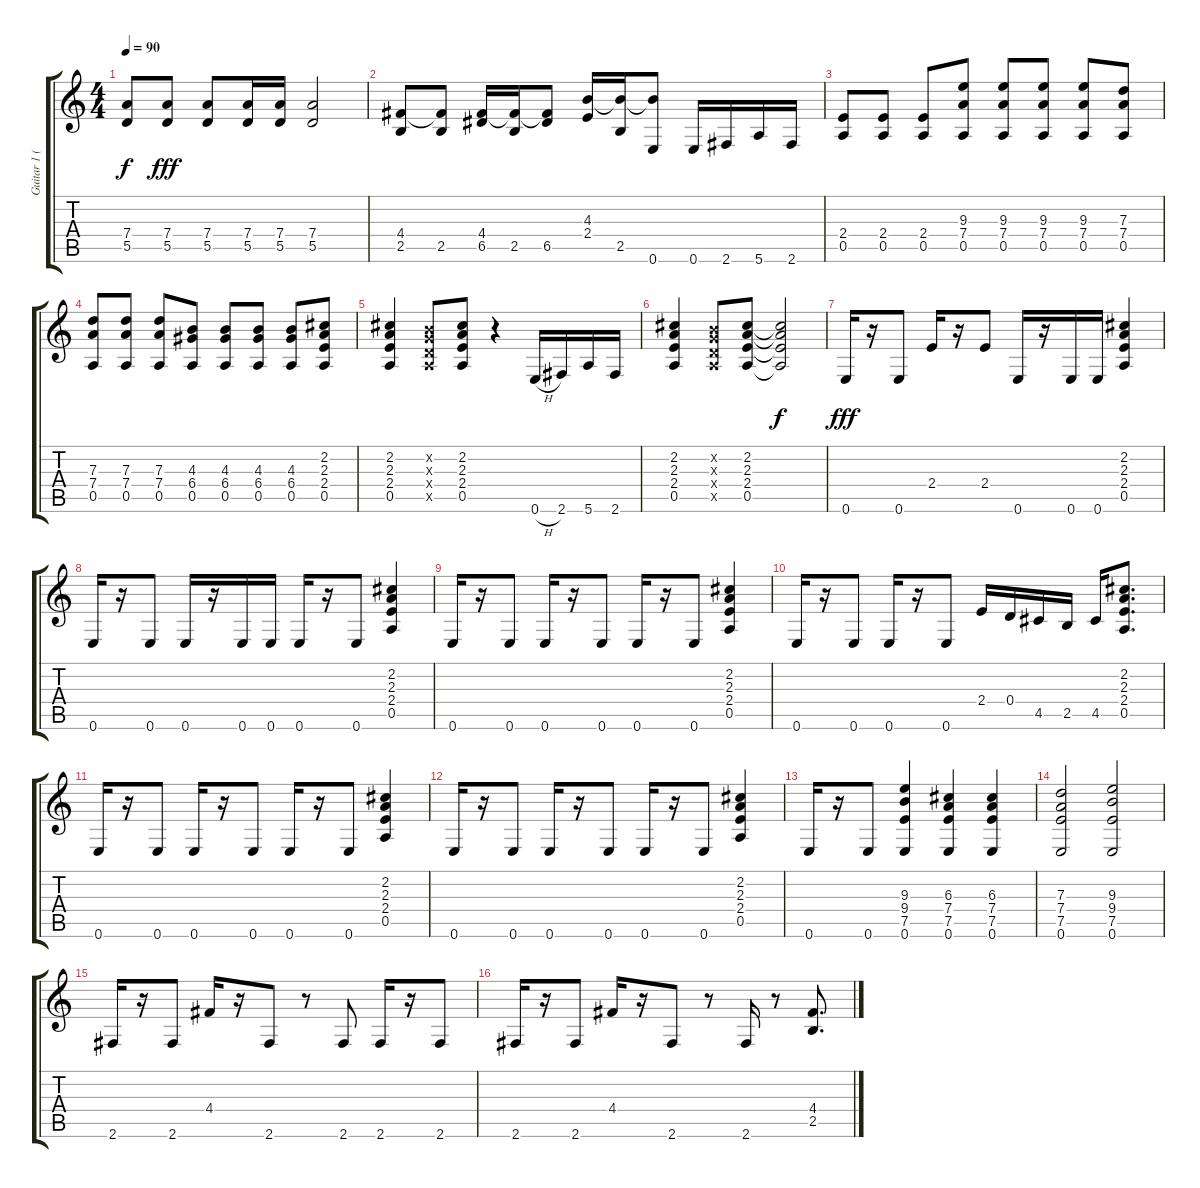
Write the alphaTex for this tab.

\track ("Guitar 1 (Rhythm)" "Guitar 1 (") {instrument distortionguitar}
\staff {score tabs}
\tuning (E4 B3 G3 D3 A2 E2) {hide}
\ts (4 4)
\tempo 90
\clef g2
\ks c
(7.4{t} 5.5{t}).8{dy f} (7.4 5.5).8{dy fff} (7.4 5.5).8 (7.4 5.5).16 (7.4 5.5).16 (7.4 5.5).2 |
(4.4 2.5).8 (4.4{t} 2.5).8 (4.4 6.5).16 (4.4{t} 2.5).16 (4.4{t} 6.5).8 (4.3 2.4).16 (4.3{t} 2.5).16 (4.3{t} 0.6).8 0.6.16 2.6.16 5.6.16 2.6.16 |
(2.4 0.5).8 (2.4 0.5).8 (2.4 0.5).8 (9.3 7.4 0.5).8 (9.3 7.4 0.5).8 (9.3 7.4 0.5).8 (9.3 7.4 0.5).8 (7.3 7.4 0.5).8 |
(7.3 7.4 0.5).8 (7.3 7.4 0.5).8 (7.3 7.4 0.5).8 (4.3 6.4 0.5).8 (4.3 6.4 0.5).8 (4.3 6.4 0.5).8 (4.3 6.4 0.5).8 (2.2 2.3 2.4 0.5).8 |
(2.2 2.3 2.4 0.5).4 (0.2{x} 0.3{x} 0.4{x} 0.5{x}).8 (2.2 2.3 2.4 0.5).8 r.4 0.6{h}.16 2.6.16 5.6.16 2.6.16 |
(2.2 2.3 2.4 0.5).4 (0.2{x} 0.3{x} 0.4{x} 0.5{x}).8 (2.2 2.3 2.4 0.5).8 (2.2{t} 2.3{t} 2.4{t} 0.5{t}).2{dy f} |
0.6.16{dy fff} r.16 0.6.8 2.4.16 r.16 2.4.8 0.6.16 r.16 0.6.16 0.6.16 (2.2 2.3 2.4 0.5).4 |
0.6.16 r.16 0.6.8 0.6.16 r.16 0.6.16 0.6.16 0.6.16 r.16 0.6.8 (2.2 2.3 2.4 0.5).4 |
0.6.16 r.16 0.6.8 0.6.16 r.16 0.6.8 0.6.16 r.16 0.6.8 (2.2 2.3 2.4 0.5).4 |
0.6.16 r.16 0.6.8 0.6.16 r.16 0.6.8 2.4.16 0.4.16 4.5.16 2.5.16 4.5.16 (2.2 2.3 2.4 0.5).8{d} |
0.6.16 r.16 0.6.8 0.6.16 r.16 0.6.8 0.6.16 r.16 0.6.8 (2.2 2.3 2.4 0.5).4 |
0.6.16 r.16 0.6.8 0.6.16 r.16 0.6.8 0.6.16 r.16 0.6.8 (2.2 2.3 2.4 0.5).4 |
0.6.16 r.16 0.6.8 (9.3 9.4 7.5 0.6).4 (6.3 7.4 7.5 0.6).4 (6.3 7.4 7.5 0.6).4 |
(7.3 7.4 7.5 0.6).2 (9.3 9.4 7.5 0.6).2 |
2.6.16 r.16 2.6.8 4.4.16 r.16 2.6.8 r.8 2.6.8 2.6.16 r.16 2.6.8 |
2.6.16 r.16 2.6.8 4.4.16 r.16 2.6.8 r.8 2.6.16 r.8 (4.4 2.5).8{d}
